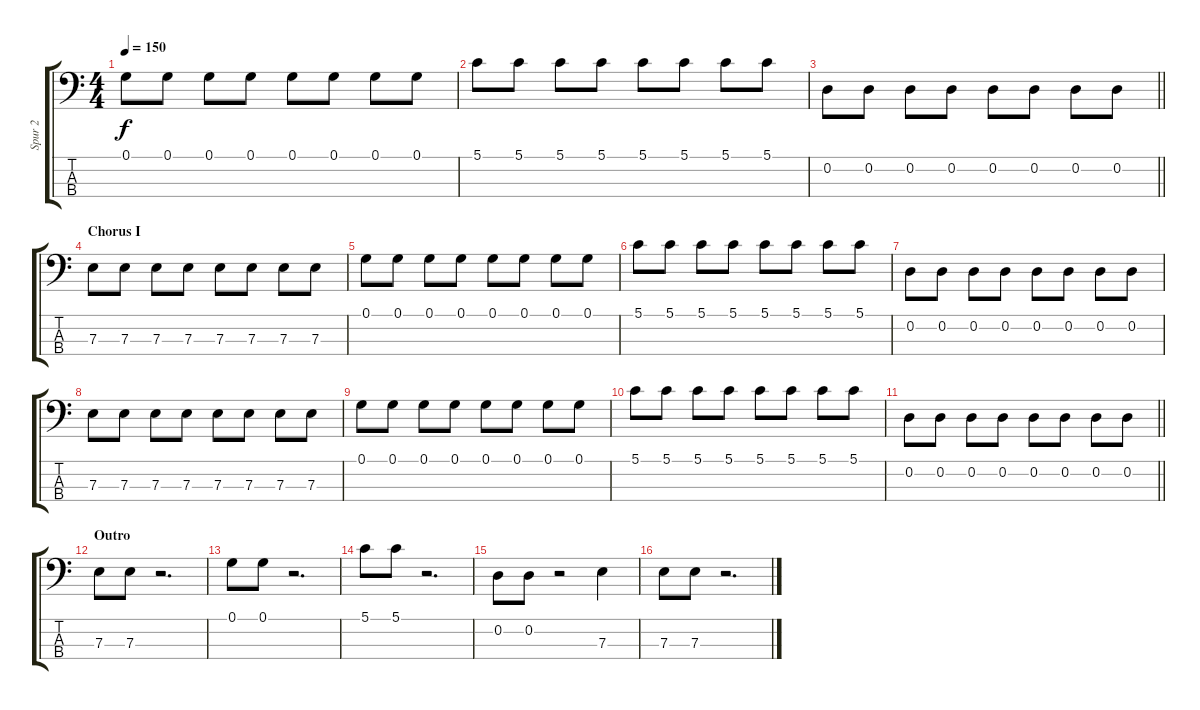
\track ("Spur 2" "Spur 2") {instrument electricbassfinger}
\staff {score tabs}
\tuning (G2 D2 A1 E1) {hide}
\ts (4 4)
\tempo 150
\clef f4
\ks c
0.1.8{dy f} 0.1.8 0.1.8 0.1.8 0.1.8 0.1.8 0.1.8 0.1.8 |
5.1.8 5.1.8 5.1.8 5.1.8 5.1.8 5.1.8 5.1.8 5.1.8 |
\barLineRight lightlight
0.2.8 0.2.8 0.2.8 0.2.8 0.2.8 0.2.8 0.2.8 0.2.8 |
\section ("" "Chorus I")
7.3.8 7.3.8 7.3.8 7.3.8 7.3.8 7.3.8 7.3.8 7.3.8 |
0.1.8 0.1.8 0.1.8 0.1.8 0.1.8 0.1.8 0.1.8 0.1.8 |
5.1.8 5.1.8 5.1.8 5.1.8 5.1.8 5.1.8 5.1.8 5.1.8 |
0.2.8 0.2.8 0.2.8 0.2.8 0.2.8 0.2.8 0.2.8 0.2.8 |
7.3.8 7.3.8 7.3.8 7.3.8 7.3.8 7.3.8 7.3.8 7.3.8 |
0.1.8 0.1.8 0.1.8 0.1.8 0.1.8 0.1.8 0.1.8 0.1.8 |
5.1.8 5.1.8 5.1.8 5.1.8 5.1.8 5.1.8 5.1.8 5.1.8 |
\barLineRight lightlight
0.2.8 0.2.8 0.2.8 0.2.8 0.2.8 0.2.8 0.2.8 0.2.8 |
\section ("" "Outro")
7.3.8 7.3.8 r.2{d} |
0.1.8 0.1.8 r.2{d} |
5.1.8 5.1.8 r.2{d} |
0.2.8 0.2.8 r.2 7.3.4 |
7.3.8 7.3.8 r.2{d}
